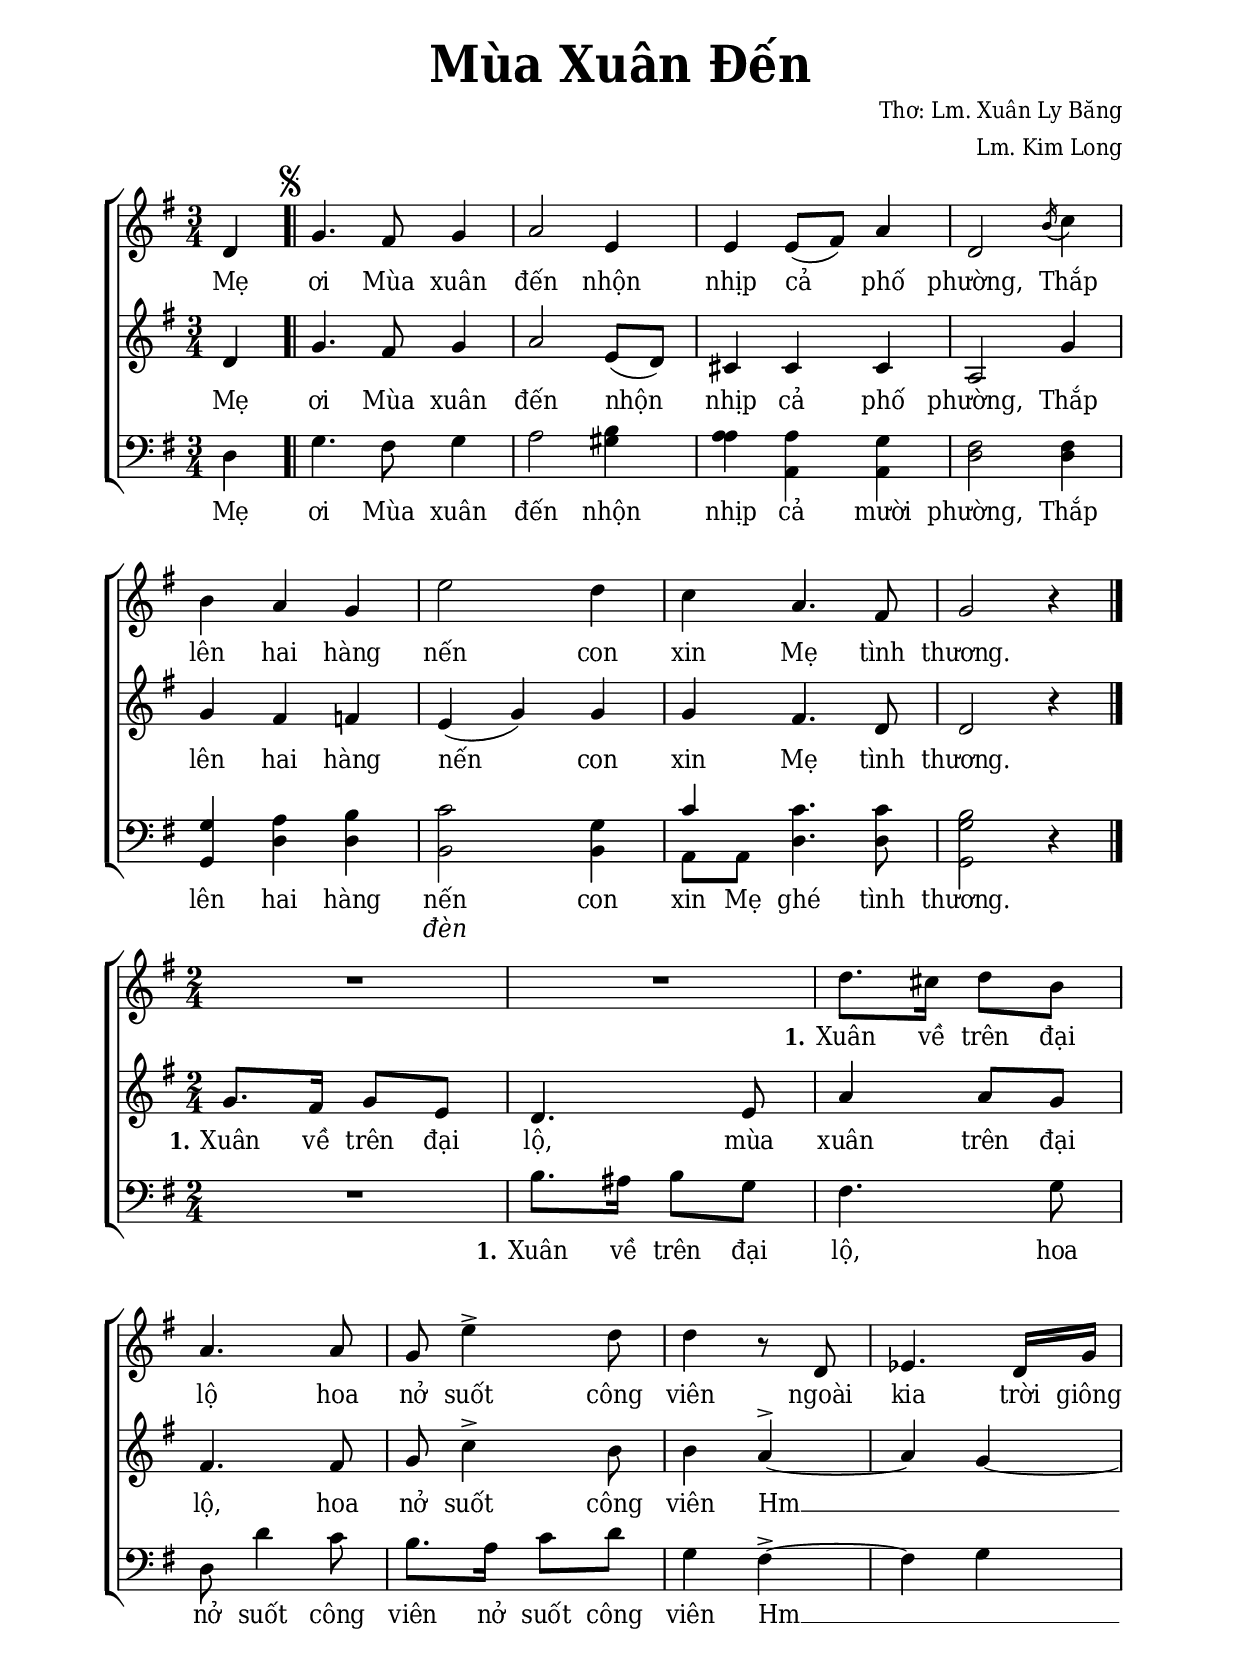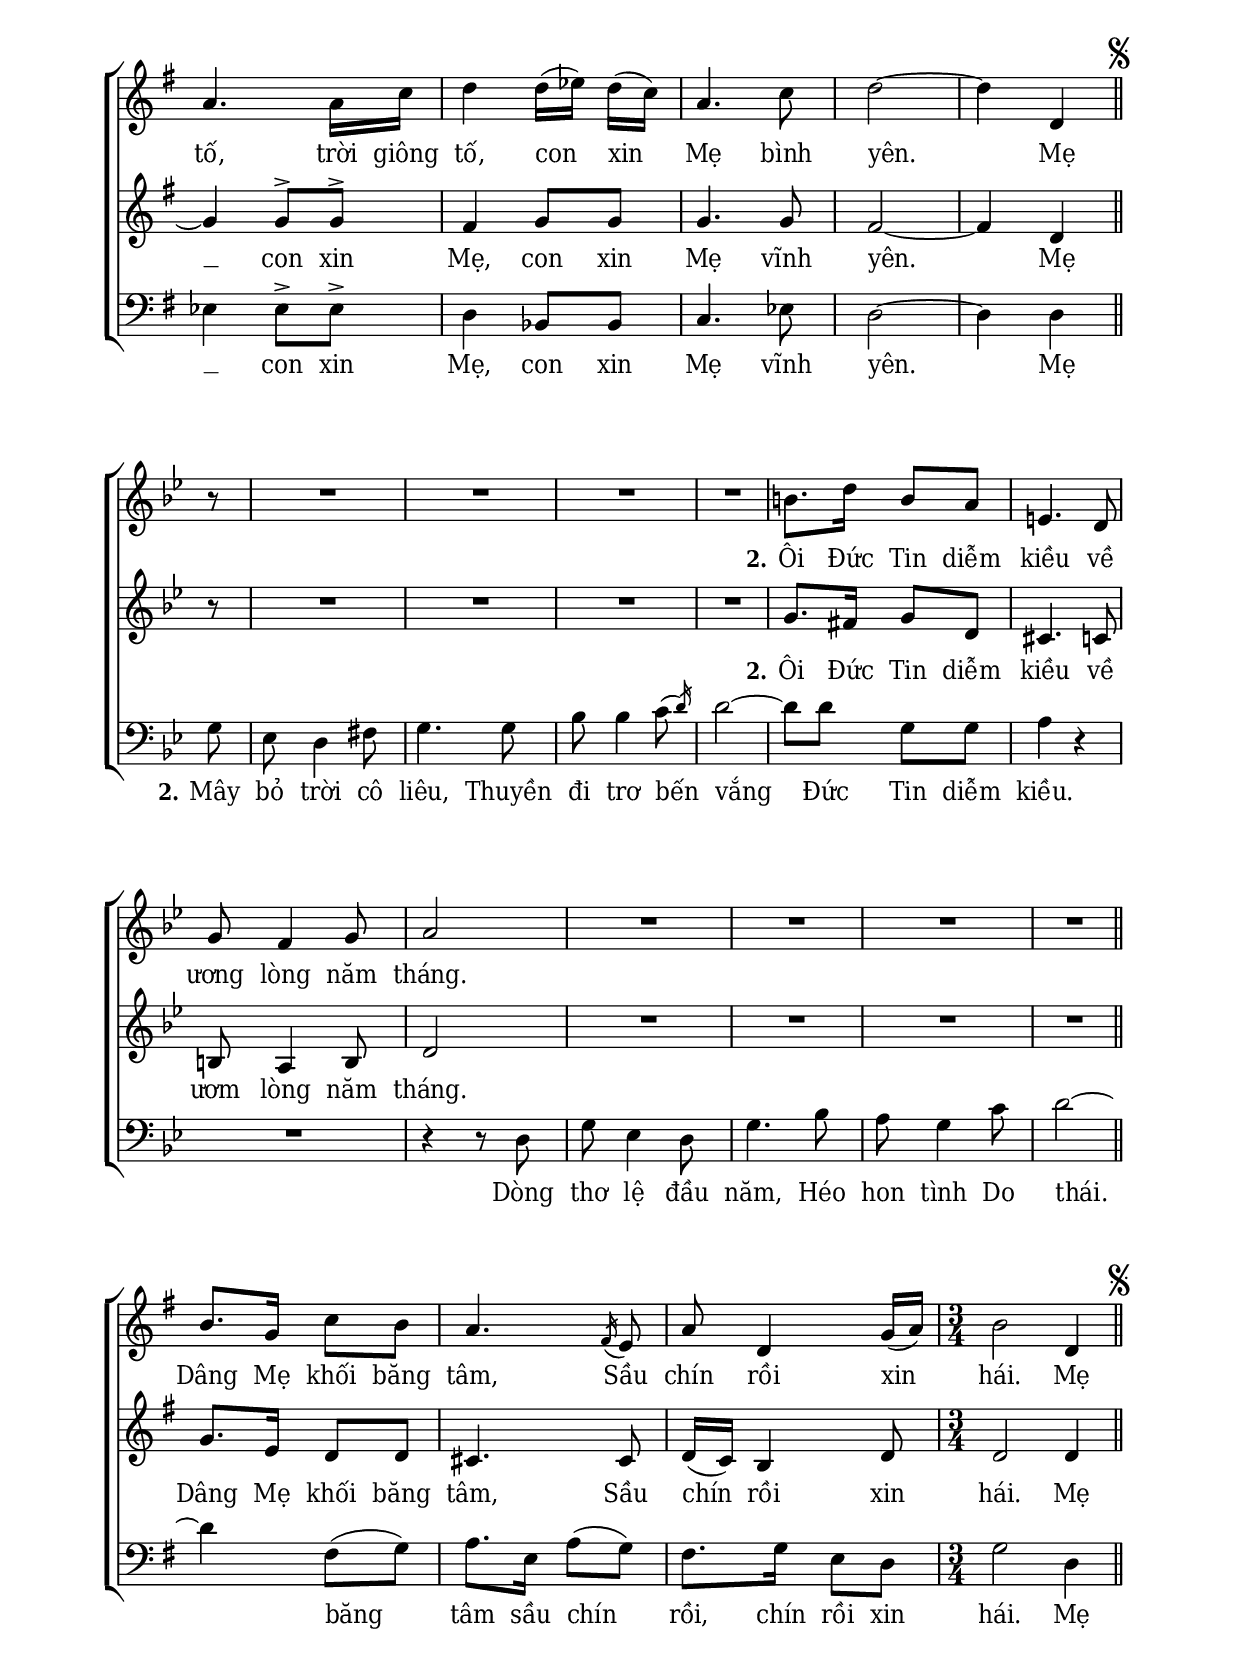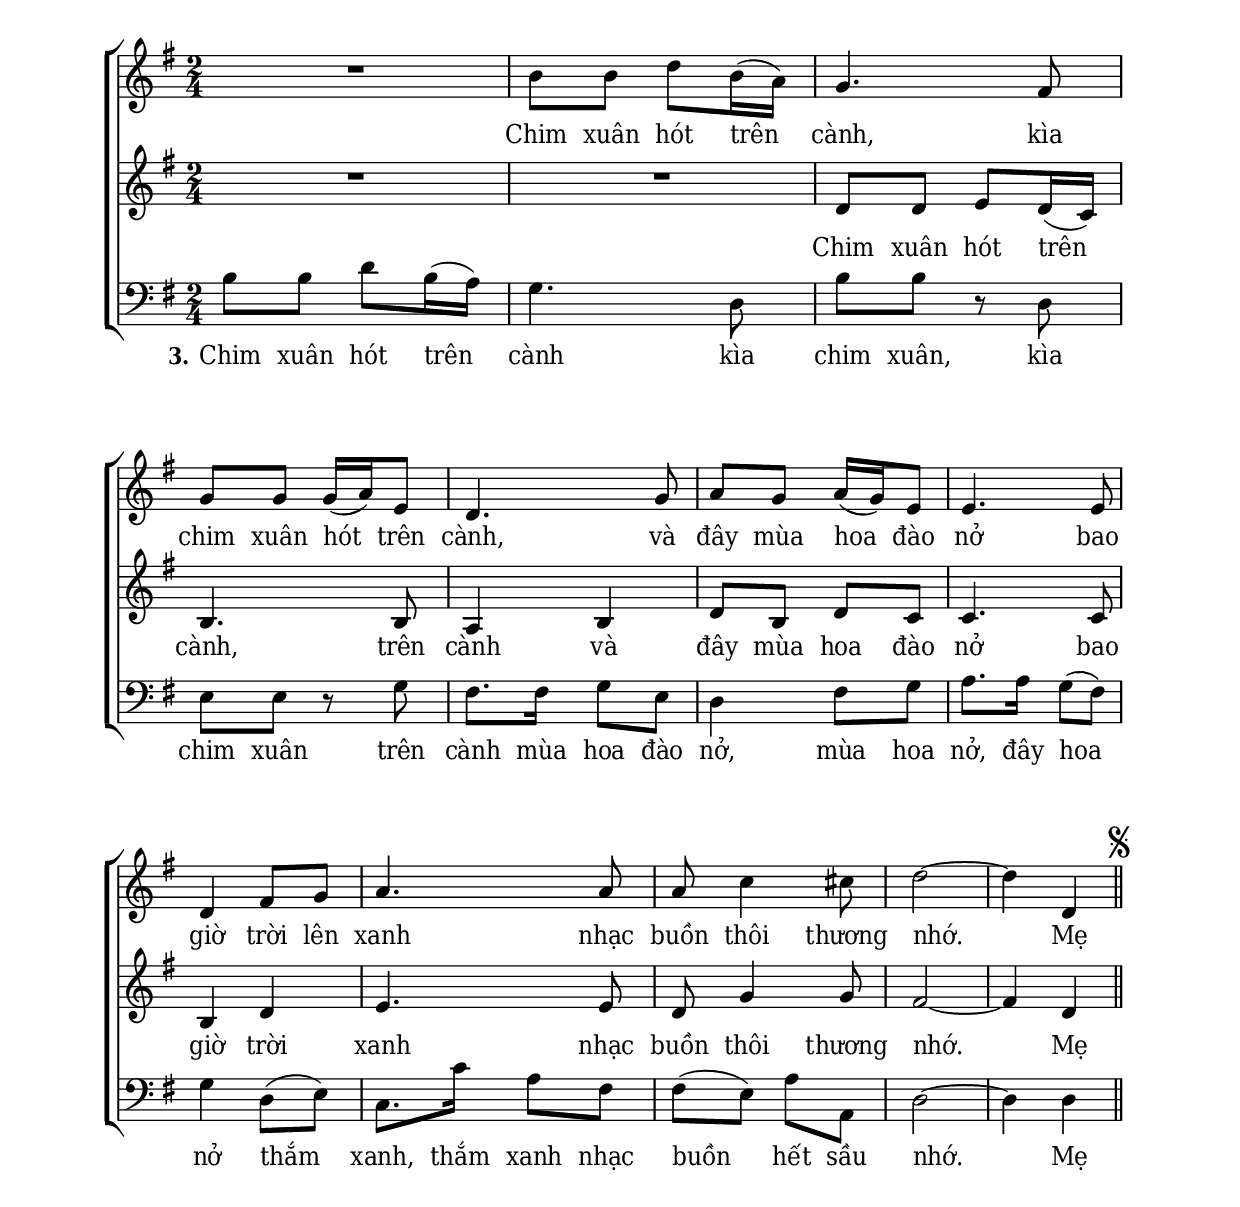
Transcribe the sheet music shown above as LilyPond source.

% Cài đặt chung
\version "2.22.1"
\include "english.ly"

\header {
  title = \markup { \fontsize #3 "Mùa Xuân Đến" }
  composer = "Thơ: Lm. Xuân Ly Băng"
  arranger = "Lm. Kim Long"
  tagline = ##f
}

% Nhạc
nhacDiepKhucSop = \relative c' {
  \partial 4 d \bar ".|"
  \once \override Score.RehearsalMark.font-size = #0.1
  \mark \markup { \musicglyph #"scripts.segno" }
  |
  g4. fs8 g4 |
  a2 e4 |
  e e8 (fs) a4 |
  d,2 \slashedGrace { b'16 ( } c4) |
  b a g |
  e'2 d4 |
  c a4. fs8 |
  g2 r4 \bar "|." \break
  
  \override Staff.TimeSignature.break-visibility = #end-of-line-invisible
  \time 2/4
  R2*2
  d'8. cs16 d8 b |
  a4. a8 |
  g e'4 ^> d8 |
  d4 r8 d, |
  ef4. d16 g |
  a4. a16 c |
  d4 d16 ([ef]) d (c) |
  a4. c8 |
  d2 ~ |
  d4 d, 
  \once \override Score.RehearsalMark.font-size = #0.1
  \once \override Score.RehearsalMark #'break-visibility = #end-of-line-visible
  \mark \markup { \musicglyph #"scripts.segno" }
  \bar "||" \break
  
  \set Staff.printKeyCancellation = ##f
  \set Staff.explicitKeySignatureVisibility = #end-of-line-invisible
  \key bf \major
  \partial 8 r8 |
  R2*4
  b'!8. d16 b8 a |
  e!4. d8 |
  g f4 g8 |
  a2 |
  R2*4 \bar "||" \break
  
  \key g \major
  b8. g16 c8 b |
  a4. \slashedGrace { fs16 ( } e8) |
  a d,4 g16 (a) |
  
  \time 3/4
  b2 d,4
  \once \override Score.RehearsalMark #'break-visibility = #end-of-line-visible
  \once \override Score.RehearsalMark.font-size = #0.1
  \mark \markup { \musicglyph #"scripts.segno" }
  \bar "||" \break
  
  \time 2/4
  R2
  b'8 b d b16 (a) |
  g4. fs8 |
  g g g16 (a) e8 |
  d4. g8 |
  a g a16 (g) e8 |
  e4. e8 |
  d4 fs8 g |
  a4. a8 |
  a c4 cs8 |
  d2 ~ |
  d4 d,
  \once \override Score.RehearsalMark.font-size = #0.1
  \mark \markup { \musicglyph #"scripts.segno" }
  \bar "||"
}

nhacDiepKhucAlto = \relative c' {
  d4 |
  g4. fs8 g4 |
  a2 e8 (d) |
  cs4 cs cs |
  a2 g'4 |
  g fs f! |
  e (g) g |
  g fs4. d8 |
  d2 r4 |
  
  \override Staff.TimeSignature.break-visibility = #end-of-line-invisible
  \time 2/4
  g8. fs16 g8 e |
  d4. e8 |
  a4 a8 g |
  fs4. fs8 |
  g c4 ^> b8 |
  b4 a ^> ~ |
  a g ~ |
  g g8 ^> g ^> |
  fs4 g8 g |
  g4. g8 |
  fs2 ~ |
  fs4 d |
  
  \set Staff.printKeyCancellation = ##f
  \set Staff.explicitKeySignatureVisibility = #end-of-line-invisible
  \key bf \major
  r8
  R2*4
  g8. fs16 g8 d |
  cs4. c!8 |
  b! a4 b8 |
  d2 |
  R2*4
  
  \key g \major
  g8. e16 d8 d |
  cs4. cs8 |
  d16 (c) b4 d8 |
  
  \time 3/4
  d2 d4 |
  
  \time 2/4
  R2*2
  d8 d e d16 (c) |
  b4. b8 |
  a4 b |
  d8 b d c |
  c4. c8 |
  b4 d |
  e4. e8 |
  d g4 g8 |
  fs2 ~ |
  fs4 d
}

nhacDiepKhucBas = \relative c {
  d4 |
  g4. fs8 g4 |
  a2
  <<
    {
      b4 |
      a a g |
      fs2 fs4 |
      g a b |
      c2 g4 |
    }
    {
      gs4 |
      a a, a |
      d2 d4 |
      g, d' d |
      b2 b4
    }
  >>
  
  <<
    \new Voice = "splitpart" {
      \voiceTwo
      \stemUp
      c'
    }
    {
      \voiceOne
      \stemDown
      a,8 a
    }
  >>
  \oneVoice
  <c' d,>4. <c d,>8 |
  <b g g,>2 r4 |
  
  \override Staff.TimeSignature.break-visibility = #end-of-line-invisible
  \time 2/4
  R2
  b8. as16 b8 g |
  fs4. g8 |
  d d'4 c8 |
  b8. a16 c8 d |
  g,4 fs ^> ~ |
  fs g |
  ef ef8 ^> ef ^> |
  d4 bf8 bf |
  c4. ef8 |
  d2 ~ |
  d4 d |
  
  \set Staff.printKeyCancellation = ##f
  \set Staff.explicitKeySignatureVisibility = #end-of-line-invisible
  \key bf \major
  g8 |
  ef d4 fs8 |
  g4. g8 |
  bf bf4
  \afterGrace c8 ({
    \override Flag.stroke-style = #"grace"
    d16)}
  \revert Flag.stroke-style
  d2 ~ |
  d8 d g, g |
  a4 r |
  R2
  r4 r8 d, |
  g ef4 d8 |
  g4. bf8 |
  a g4 c8 |
  d2 ~ |
  
  \key g \major
  d4 fs,8 (g) |
  a8. e16 a8 (g) |
  fs8. g16 e8 d |
  
  \time 3/4
  g2 d4 |
  
  \time 2/4
  b'8 b d b16 (a) |
  g4. d8 |
  b'8 b r d, |
  e8 e r g |
  fs8. fs16 g8 e |
  d4 fs8 g |
  a8. a16 g8 (fs) |
  g4 d8 (e) |
  c8. c'16 a8 fs |
  fs (e) a a, |
  d2 ~ |
  d4 d
}

% Lời
loiDiepKhucSop = \lyricmode {
  Mẹ ơi Mùa xuân đến nhộn nhịp cả phố phường,
  Thắp lên hai hàng nến con xin Mẹ tình thương.
  
  \set stanza = "1."
  Xuân về trên đại lộ hoa nở suốt công viên
  ngoài kia trời giông tố, trời giông tố,
  con xin Mẹ bình yên.
  Mẹ
  
  \set stanza = "2."
  Ôi Đức Tin diễm kiều về ương lòng năm tháng.
  Dâng Mẹ khối băng tâm,
  Sầu chín rồi xin hái.
  Mẹ
  Chim xuân hót trên cành,
  kìa chim xuân hót trên cành,
  và đây mùa hoa đào nở
  bao giờ trời lên xanh nhạc buồn thôi thương nhớ.
  Mẹ
}

loiDiepKhucAlto = \lyricmode {
  Mẹ ơi Mùa xuân đến nhộn nhịp cả phố phường,
  Thắp lên hai hàng nến con xin Mẹ tình thương.
  \set stanza = "1."
  Xuân về trên đại lộ, mùa xuân trên đại lộ,
  hoa nở suốt công viên
  Hm __ _ con xin Mẹ, con xin Mẹ vĩnh yên.
  Mẹ
  
  \set stanza = "2."
  Ôi Đức Tin diễm kiều về ươm lòng năm tháng.
  Dâng Mẹ khối băng tâm,
  Sầu chín rồi xin hái.
  Mẹ
  Chim xuân hót trên cành, trên cành
  và đây mùa hoa đào nở
  bao giờ trời xanh nhạc buồn thôi thương nhớ.
  Mẹ
}

loiDiepKhucBas = \lyricmode {
  Mẹ ơi Mùa xuân đến nhộn nhịp cả mười phường,
  Thắp lên hai hàng
  <<
  { nến }
  \new Lyrics {
	  \set associatedVoice = "beBas"
	  \override Lyrics.LyricText.font-shape = #'italic
	  đèn
	}
  >>
  
  con xin Mẹ ghé tình thương.
  
  \set stanza = "1."
  Xuân về trên đại lộ,
  hoa nở suốt công viên nở suốt công viên
  Hm __ _ _ con xin Mẹ, con xin Mẹ vĩnh yên.
  Mẹ
  \set stanza = "2."
  Mây bỏ trời cô liêu,
  Thuyền đi trơ bến vắng
  Đức Tin diễm kiều.
  Dòng thơ lệ đầu năm,
  Héo hon tình Do thái.
  băng tâm sầu chín rồi, chín rồi xin hái.
  Mẹ
  \set stanza = "3."
  Chim xuân hót trên cành kìa chim xuân,
  kìa chim xuân trên cành mùa hoa đào nở,
  mùa hoa nở, đây hoa nở thắm xanh,
  thắm xanh nhạc buồn hết sầu nhớ.
  Mẹ
}

% Dàn trang
\paper {
  #(set-paper-size "a4")
  top-margin = 12\mm
  bottom-margin = 12\mm
  left-margin = 20\mm
  right-margin = 20\mm
  indent = #0
  #(define fonts
    (make-pango-font-tree
      "Deja Vu Serif Condensed"
      "Deja Vu Serif Condensed"
      "Deja Vu Serif Condensed"
      (/ 20 20)))
  print-page-number = #f
  %page-count = #1
}

TongNhip = {
  \key g \major \time 3/4
  \set Timing.beamExceptions = #'()
  \set Timing.baseMoment = #(ly:make-moment 1/4)
  \set Timing.beatStructure = #'(1 1)
}

\score {
  \new ChoirStaff <<
    \new Staff <<
        \clef treble
        \new Voice = beSop {
          \TongNhip \nhacDiepKhucSop
        }
      \new Lyrics \lyricsto beSop \loiDiepKhucSop
    >>
    \new Staff <<
        \clef treble
        \new Voice = beAlto {
          \TongNhip \nhacDiepKhucAlto
        }
      \new Lyrics \lyricsto beAlto \loiDiepKhucAlto
    >>
    \new Staff <<
        \clef "bass"
        \new Voice = beBas {
          \TongNhip \nhacDiepKhucBas
        }
      \new Lyrics \lyricsto beBas \loiDiepKhucBas
    >>
  >>
  \layout {
    \override Lyrics.LyricSpace.minimum-distance = #1.5
    \override Score.BarNumber.break-visibility = ##(#f #f #f)
    \override Score.SpacingSpanner.uniform-stretching = ##t
  }
}
